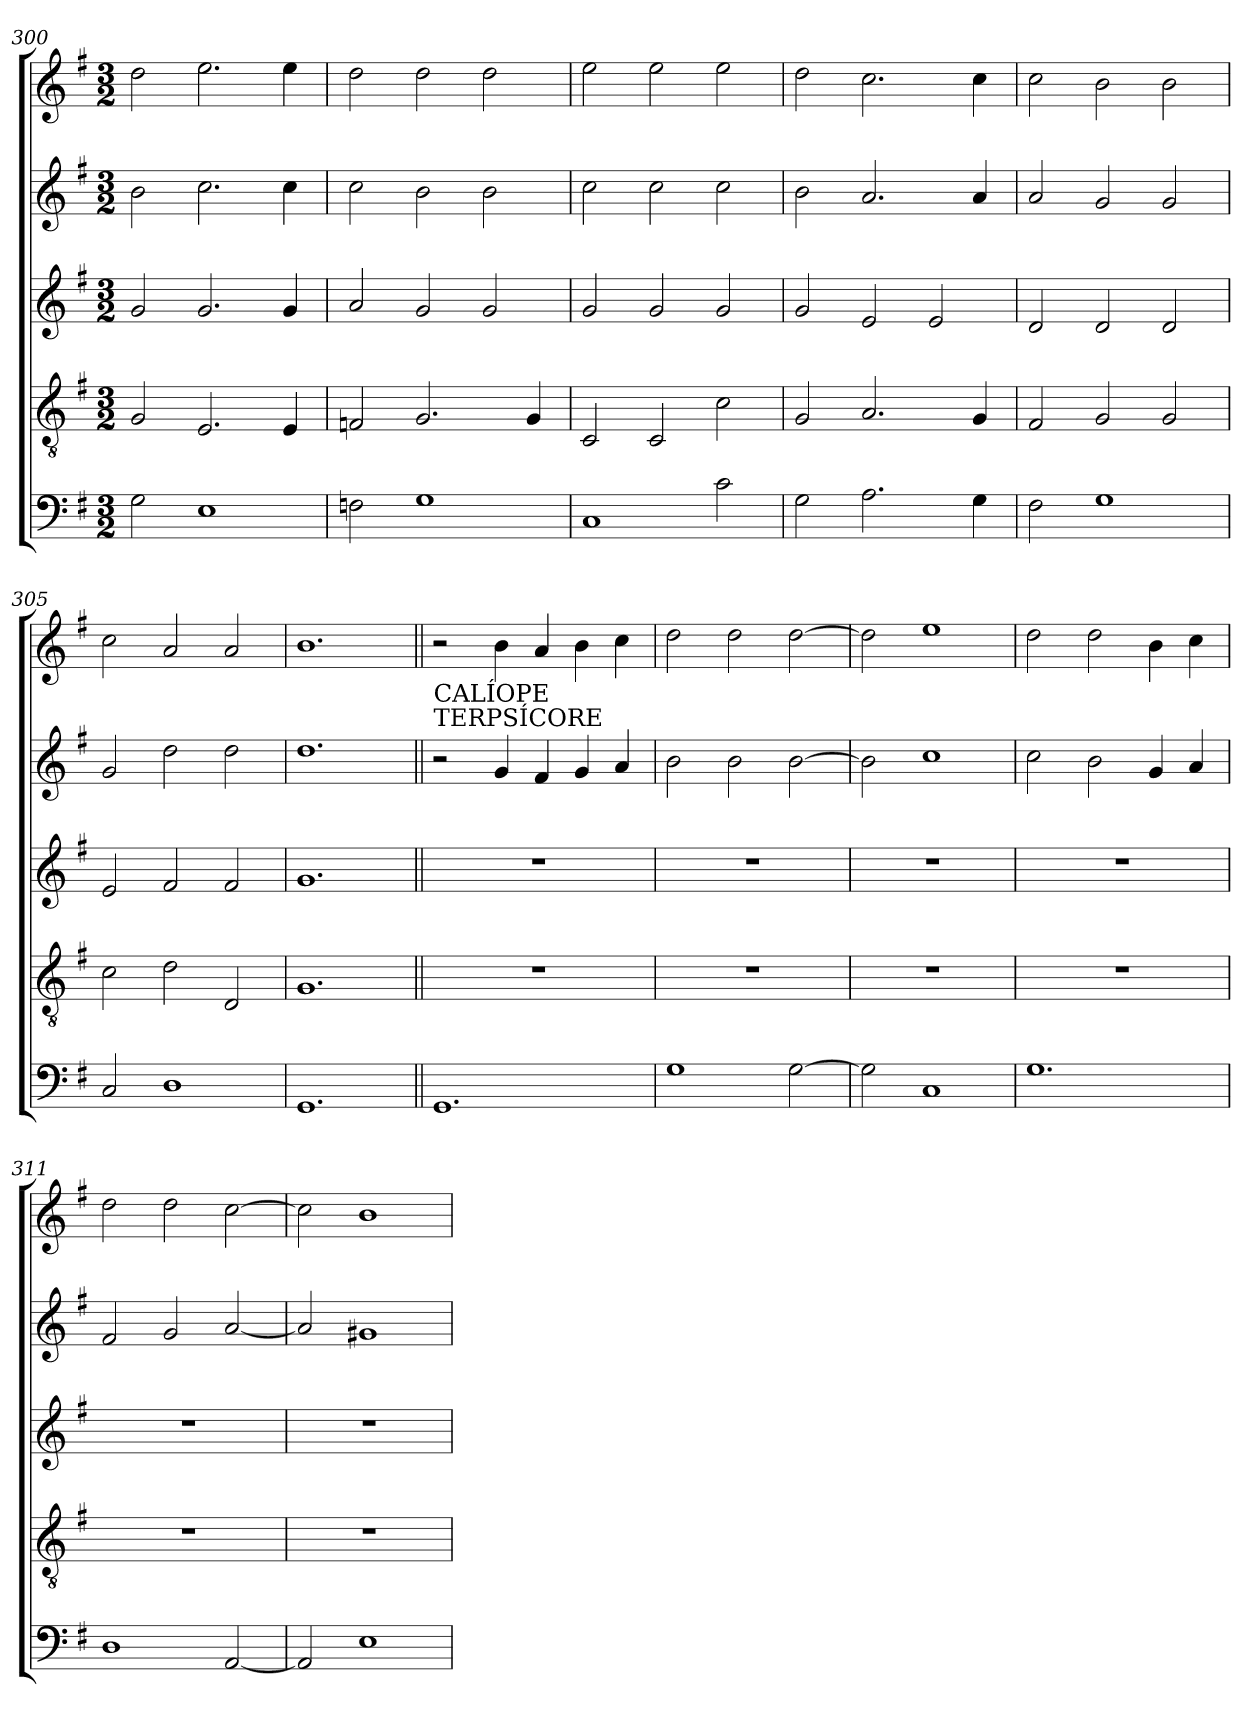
**kern	**kern	**kern	**kern	**kern
*part5	*part4	*part3	*part2	*part1
*staff5	*staff4	*staff3	*staff2	*staff1
!!LO:LB:g=z
*clefF4	*clefGv2	*clefG2	*clefG2	*clefG2
*k[f#]	*k[f#]	*k[f#]	*k[f#]	*k[f#]
*G:	*G:	*G:	*G:	*G:
*M3/2	*M3/2	*M3/2	*M3/2	*M3/2
=300	=300	=300	=300	=300
2G\	2G/	2g/	2b\	2dd\
1E	2.E/	2.g/	2.cc\	2.ee\
.	4E/	4g/	4cc\	4ee\
=301	=301	=301	=301	=301
2Fn\	2Fn/	2a/	2cc\	2dd\
1G	2.G/	2g/	2b\	2dd\
.	.	2g/	2b\	2dd\
.	4G/	.	.	.
=302	=302	=302	=302	=302
1C	2C/	2g/	2cc\	2ee\
.	2C/	2g/	2cc\	2ee\
2c\	2c\	2g/	2cc\	2ee\
=303	=303	=303	=303	=303
2G\	2G/	2g/	2b\	2dd\
2.A\	2.A/	2e/	2.a/	2.cc\
.	.	2e/	.	.
4G\	4G/	.	4a/	4cc\
=304	=304	=304	=304	=304
2F#\	2F#/	2d/	2a/	2cc\
1G	2G/	2d/	2g/	2b\
.	2G/	2d/	2g/	2b\
=305	=305	=305	=305	=305
2C/	2c\	2e/	2g/	2cc\
1D	2d\	2f#/	2dd\	2a/
.	2D/	2f#/	2dd\	2a/
!!LO:LB:g=z
=306	=306	=306	=306	=306
1.GG	1.G	1.g	1.dd	1.b
!!LO:LB:g=z
=307||	=307||	=307||	=307||	=307||
!	!	!	!	!LO:TX:b:t=CALÍOPE
!	!	!	!LO:TX:a:t=TERPSÍCORE	!
!	!LO:N:vis=1	!LO:N:vis=1	!	!
1.GG	1.r	1.r	2r	2r
.	.	.	4g/	4b\
.	.	.	4f#/	4a/
.	.	.	4g/	4b\
.	.	.	4a/	4cc\
=308	=308	=308	=308	=308
!	!LO:N:vis=1	!LO:N:vis=1	!	!
1G	1.r	1.r	2b\	2dd\
.	.	.	2b\	2dd\
[>2G\	.	.	[>2b\	[>2dd\
=309	=309	=309	=309	=309
!	!LO:N:vis=1	!LO:N:vis=1	!	!
2G\]	1.r	1.r	2b\]	2dd\]
1C	.	.	1cc	1ee
=310	=310	=310	=310	=310
!	!LO:N:vis=1	!LO:N:vis=1	!	!
1.G	1.r	1.r	2cc\	2dd\
.	.	.	2b\	2dd\
.	.	.	4g/	4b\
.	.	.	4a/	4cc\
=311	=311	=311	=311	=311
!	!LO:N:vis=1	!LO:N:vis=1	!	!
1D	1.r	1.r	2f#/	2dd\
.	.	.	2g/	2dd\
[<2AA/	.	.	[<2a/	[>2cc\
=312	=312	=312	=312	=312
!	!LO:N:vis=1	!LO:N:vis=1	!	!
2AA/]	1.r	1.r	2a/]	2cc\]
1E	.	.	1g#X	1b
=	=	=	=	=
*-	*-	*-	*-	*-
